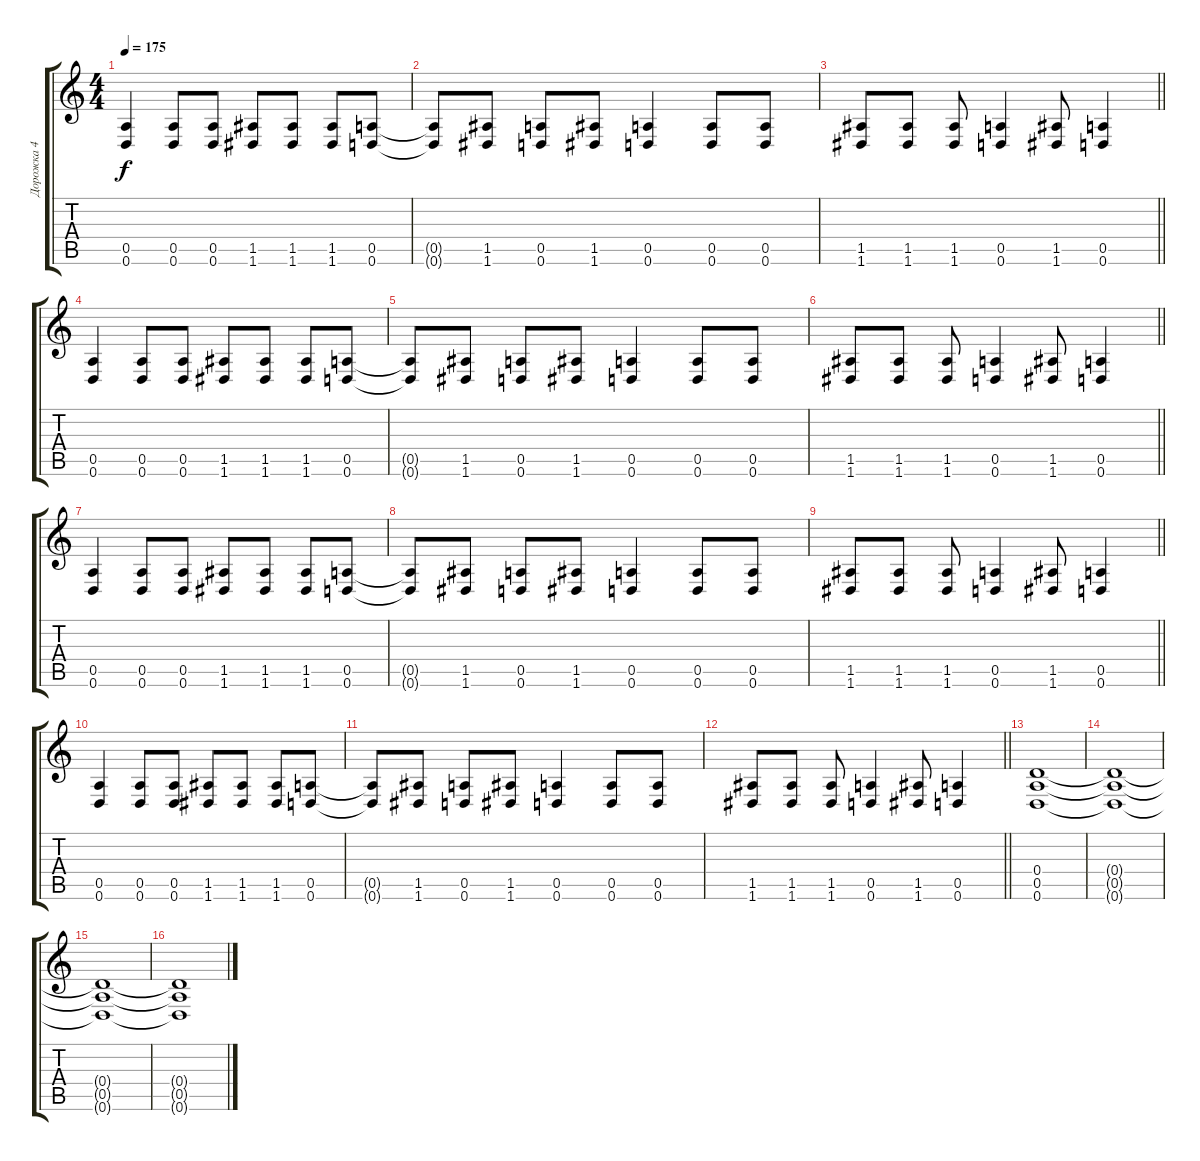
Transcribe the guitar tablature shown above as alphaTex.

\track ("Дорожка 4" "Дорожка 4") {instrument distortionguitar}
\staff {score tabs}
\tuning (E4 B3 G3 D3 A2 D2) {hide}
\ts (4 4)
\section ("" " ")
\tempo 175
\clef g2
\ks c
(0.5 0.6).4{dy f instrument distortionguitar} (0.5 0.6).8 (0.5 0.6).8 (1.5 1.6).8 (1.5 1.6).8 (1.5 1.6).8 (0.5 0.6).8 |
(0.5{t} 0.6{t}).8 (1.5 1.6).8 (0.5 0.6).8 (1.5 1.6).8 (0.5 0.6).4 (0.5 0.6).8 (0.5 0.6).8 |
\barLineRight lightlight
(1.5 1.6).8 (1.5 1.6).8 (1.5 1.6).8 (0.5 0.6).4 (1.5 1.6).8 (0.5 0.6).4 |
(0.5 0.6).4{instrument distortionguitar} (0.5 0.6).8 (0.5 0.6).8 (1.5 1.6).8 (1.5 1.6).8 (1.5 1.6).8 (0.5 0.6).8 |
(0.5{t} 0.6{t}).8 (1.5 1.6).8 (0.5 0.6).8 (1.5 1.6).8 (0.5 0.6).4 (0.5 0.6).8 (0.5 0.6).8 |
\barLineRight lightlight
(1.5 1.6).8 (1.5 1.6).8 (1.5 1.6).8 (0.5 0.6).4 (1.5 1.6).8 (0.5 0.6).4 |
(0.5 0.6).4{instrument distortionguitar} (0.5 0.6).8 (0.5 0.6).8 (1.5 1.6).8 (1.5 1.6).8 (1.5 1.6).8 (0.5 0.6).8 |
(0.5{t} 0.6{t}).8 (1.5 1.6).8 (0.5 0.6).8 (1.5 1.6).8 (0.5 0.6).4 (0.5 0.6).8 (0.5 0.6).8 |
\barLineRight lightlight
(1.5 1.6).8 (1.5 1.6).8 (1.5 1.6).8 (0.5 0.6).4 (1.5 1.6).8 (0.5 0.6).4 |
(0.5 0.6).4{instrument distortionguitar} (0.5 0.6).8 (0.5 0.6).8 (1.5 1.6).8 (1.5 1.6).8 (1.5 1.6).8 (0.5 0.6).8 |
(0.5{t} 0.6{t}).8 (1.5 1.6).8 (0.5 0.6).8 (1.5 1.6).8 (0.5 0.6).4 (0.5 0.6).8 (0.5 0.6).8 |
\barLineRight lightlight
(1.5 1.6).8 (1.5 1.6).8 (1.5 1.6).8 (0.5 0.6).4 (1.5 1.6).8 (0.5 0.6).4 |
\section ("" " ")
(0.4 0.5 0.6).1 |
(0.4{t} 0.5{t} 0.6{t}).1 |
(0.4{t} 0.5{t} 0.6{t}).1 |
(0.4{t} 0.5{t} 0.6{t}).1
